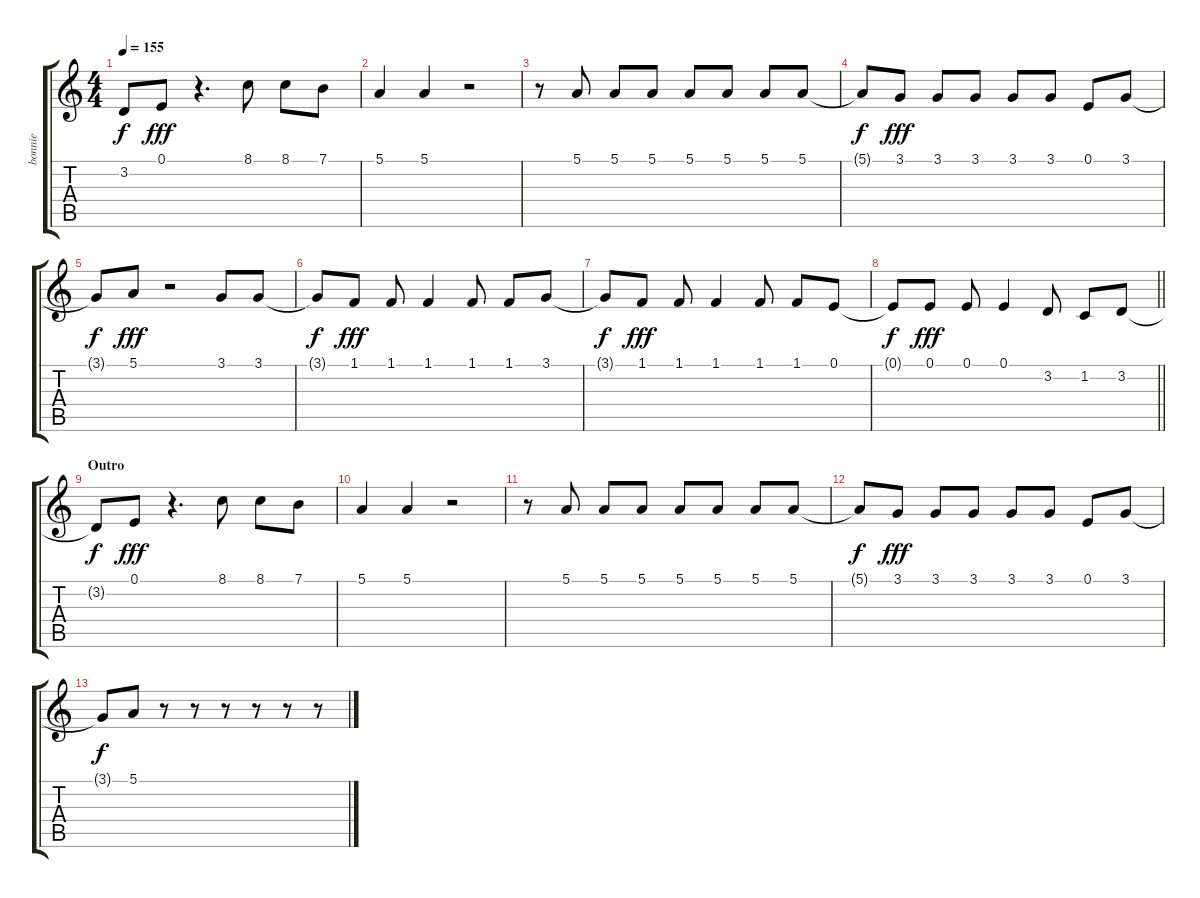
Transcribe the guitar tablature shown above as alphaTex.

\track ("bonnie" "bonnie") {instrument voiceoohs}
\staff {score tabs}
\tuning (E4 B3 G3 D3 A2 E2) {hide}
\ts (4 4)
\tempo 155
\clef g2
\ks c
3.2{t}.8{dy f} 0.1.8{dy fff} r.4{d} 8.1.8 8.1.8 7.1.8 |
5.1.4 5.1.4 r.2 |
r.8 5.1.8 5.1.8 5.1.8 5.1.8 5.1.8 5.1.8 5.1.8 |
5.1{t}.8{dy f} 3.1.8{dy fff} 3.1.8 3.1.8 3.1.8 3.1.8 0.1.8 3.1.8 |
3.1{t}.8{dy f} 5.1.8{dy fff} r.2 3.1.8 3.1.8 |
3.1{t}.8{dy f} 1.1.8{dy fff} 1.1.8 1.1.4 1.1.8 1.1.8 3.1.8 |
3.1{t}.8{dy f} 1.1.8{dy fff} 1.1.8 1.1.4 1.1.8 1.1.8 0.1.8 |
\barLineRight lightlight
0.1{t}.8{dy f} 0.1.8{dy fff} 0.1.8 0.1.4 3.2.8 1.2.8 3.2.8 |
\section ("" "Outro")
3.2{t}.8{dy f} 0.1.8{dy fff} r.4{d} 8.1.8 8.1.8 7.1.8 |
5.1.4 5.1.4 r.2 |
r.8 5.1.8 5.1.8 5.1.8 5.1.8 5.1.8 5.1.8 5.1.8 |
5.1{t}.8{dy f} 3.1.8{dy fff} 3.1.8 3.1.8 3.1.8 3.1.8 0.1.8 3.1.8 |
3.1{t}.8{dy f} 5.1.8 r.8 r.8 r.8 r.8 r.8 r.8
